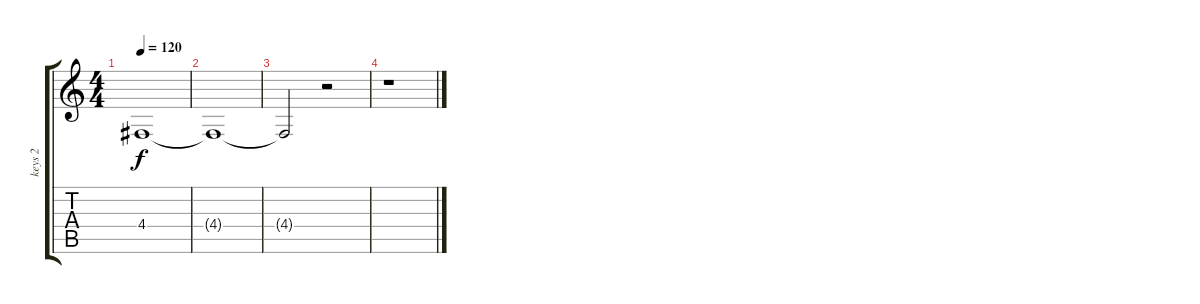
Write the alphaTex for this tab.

\track ("keys 2" "keys 2") {instrument synthstrings2}
\staff {score tabs}
\tuning (E4 B3 G3 D3 A2 E2) {hide}
\ts (4 4)
\tempo 120
\clef g2
\ks c
4.4{t}.1{dy f} |
4.4{t}.1 |
4.4{t}.2 r.2 |
r.1
